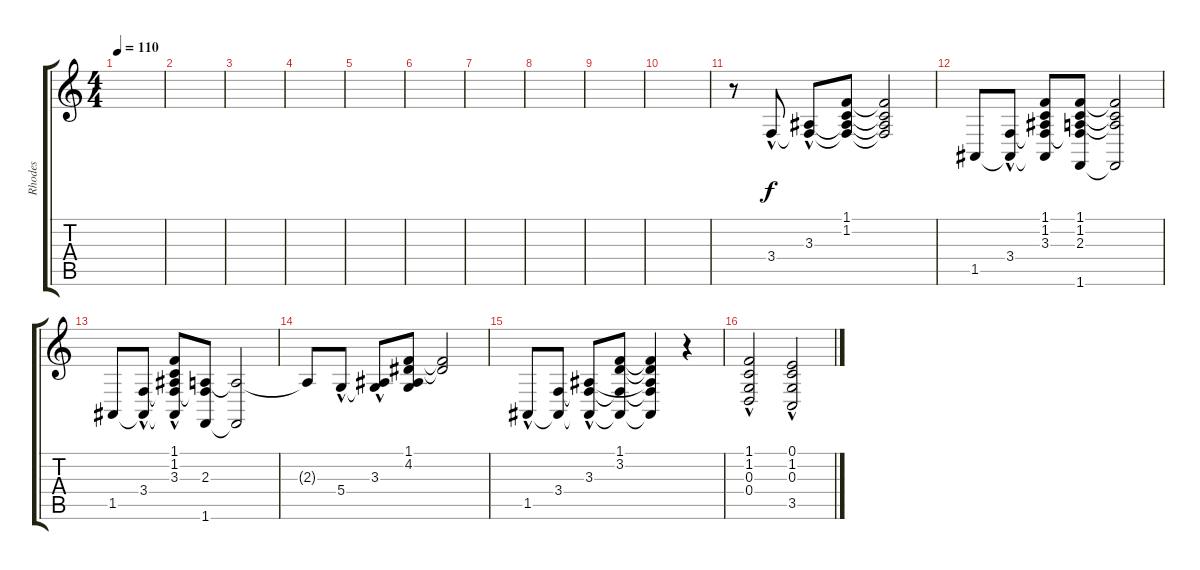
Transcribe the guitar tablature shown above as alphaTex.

\track ("Rhodes" "Rhodes") {instrument electricpiano2}
\staff {score tabs}
\tuning (E4 B3 G3 D3 A2 E2) {hide}
\ts (4 4)
\tempo 110
\clef g2
\ks c
|
|
|
|
|
|
|
|
|
|
r.8 3.4{hac}.8 (3.3{hac} 3.4{t}).8 (1.1 1.2 3.3{t} 3.4{t}).8 (1.1{t} 1.2{t} 3.3{t} 3.4{t}).2 |
1.5.8 (3.4{hac} 1.5{t}).8 (1.1 1.2 3.3 3.4{t} 1.5{t}).8 (1.1 1.2 2.3 3.4{t} 1.6).8 (1.1{t} 1.2{t} 2.3{t} 1.6{t}).2 |
1.5.8 (3.4{hac} 1.5{t}).8 (1.1{hac} 1.2{hac} 3.3 3.4{t} 1.5{t}).8 (2.3 3.4{t} 1.6).8 (2.3{t} 1.6{t}).2 |
2.3{t}.8 5.4{hac}.8 (3.3{hac} 5.4{t}).8 (1.1 4.2 3.3{t} 5.4{t}).8 (1.1{t} 4.2{t}).2 |
1.5{hac}.8 (3.4 1.5{t}).8 (3.3{hac} 3.4{t} 1.5{t}).8 (1.1 3.2 3.4{t} 1.5{t}).8 (1.1{t} 3.2{t} 3.3{t} 3.4{t} 1.5{t}).4 r.4 |
(1.1{hac} 1.2{hac} 0.3{hac} 0.4).2 (0.1{hac} 1.2 0.3{hac} 3.5).2
